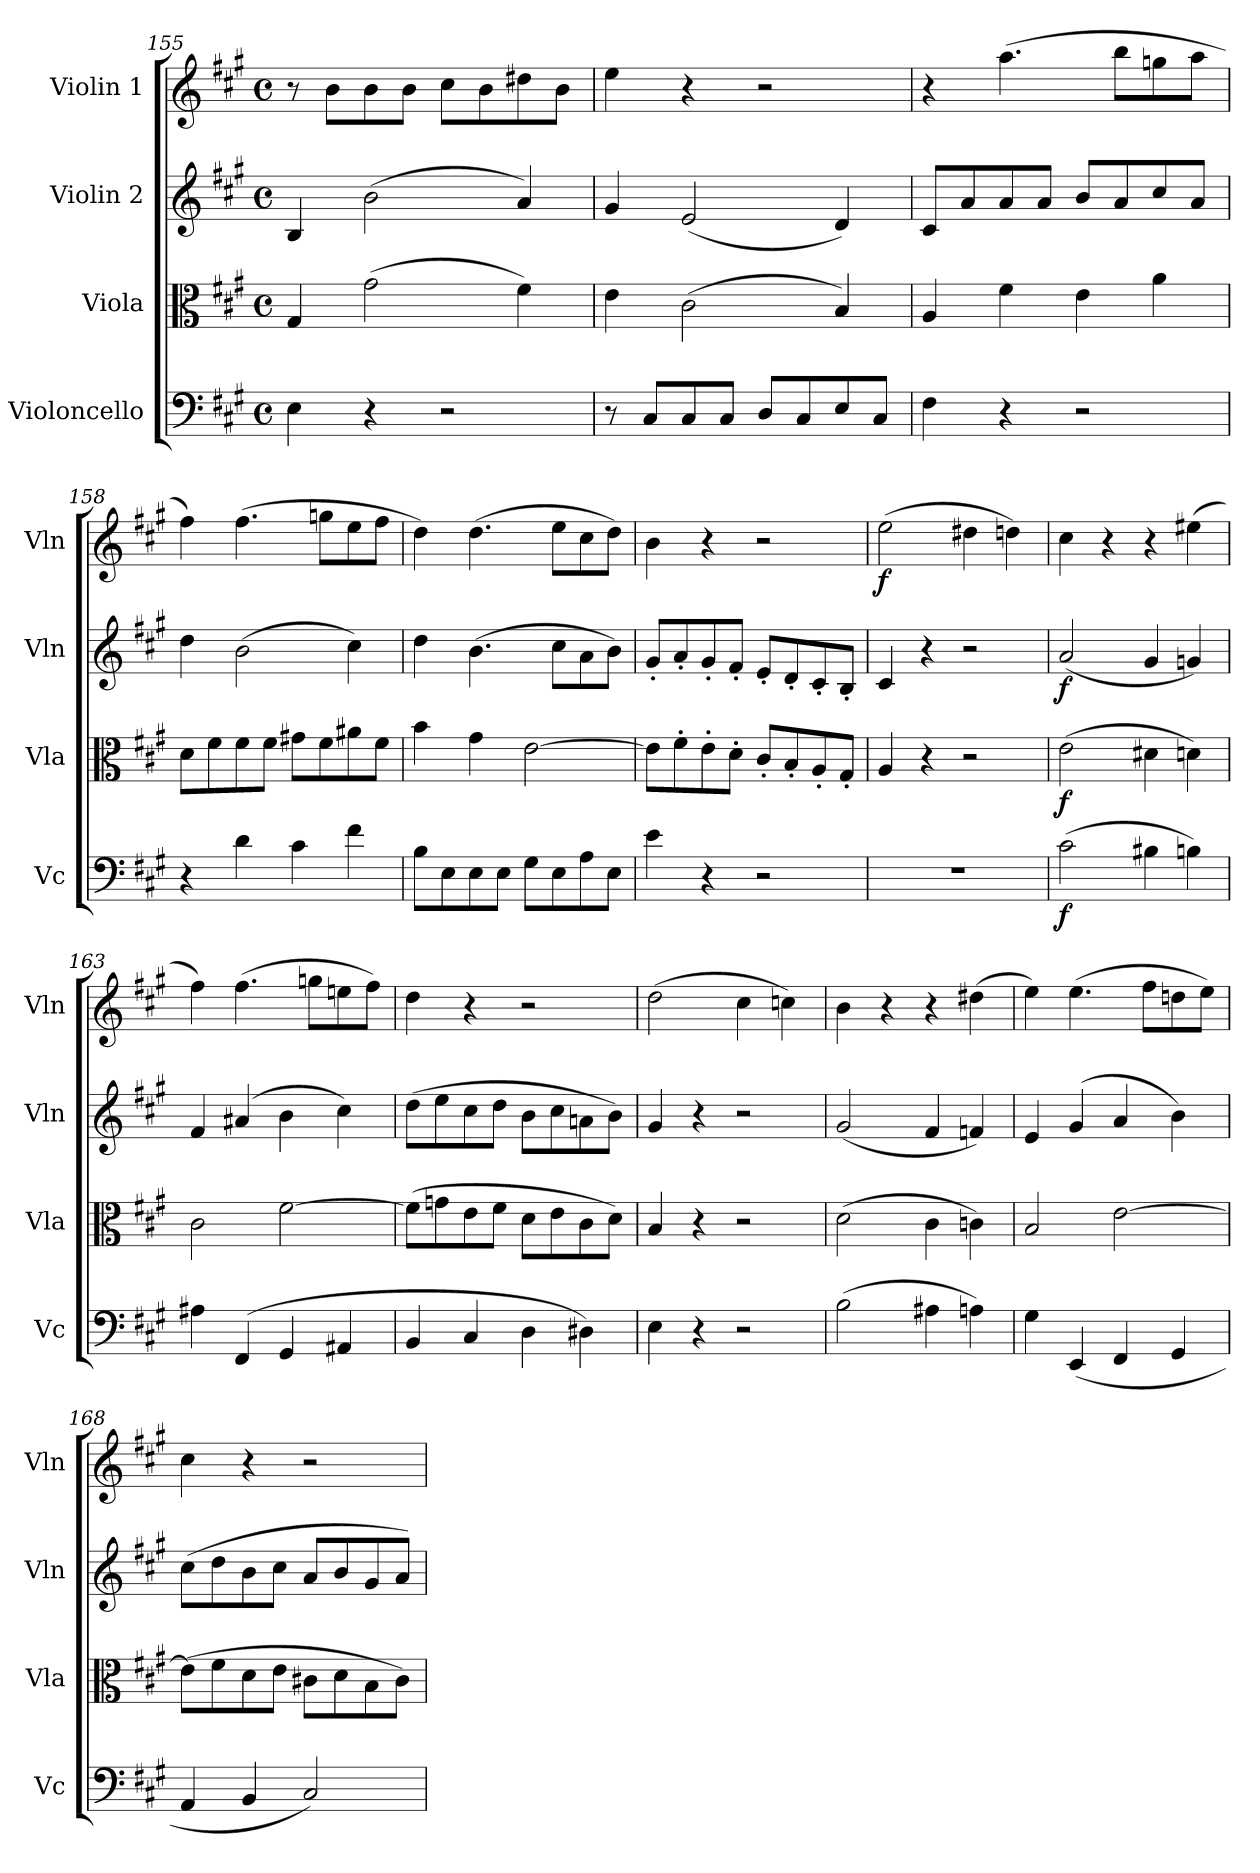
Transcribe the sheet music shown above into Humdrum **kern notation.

**kern	**dynam	**kern	**dynam	**kern	**dynam	**kern	**dynam
*part4	*part4	*part3	*part3	*part2	*part2	*part1	*part1
*staff4	*staff4	*staff3	*staff3	*staff2	*staff2	*staff1	*staff1
*I"Violoncello	*	*I"Viola	*	*I"Violin 2	*	*I"Violin 1	*
*I'Vc	*	*I'Vla	*	*I'Vln	*	*I'Vln	*
*clefF4	*	*clefC3	*	*clefG2	*	*clefG2	*
*k[f#c#g#]	*	*k[f#c#g#]	*	*k[f#c#g#]	*	*k[f#c#g#]	*
*M4/4	*	*M4/4	*	*M4/4	*	*M4/4	*
*met(c)	*	*met(c)	*	*met(c)	*	*met(c)	*
=155	=155	=155	=155	=155	=155	=155	=155
4E\	.	4G#/	.	4B/	.	8r	.
.	.	.	.	.	.	8b\L	.
4r	.	(2g#\	.	(2b\	.	8b\	.
.	.	.	.	.	.	8b\J	.
2r	.	.	.	.	.	8cc#\L	.
.	.	.	.	.	.	8b\	.
.	.	4f#\)	.	4a/)	.	8dd#X\	.
.	.	.	.	.	.	8b\J	.
=156	=156	=156	=156	=156	=156	=156	=156
8r	.	4e\	.	4g#/	.	4ee\	.
8C#/L	.	.	.	.	.	.	.
8C#/	.	(2c#\	.	(2e/	.	4r	.
8C#/J	.	.	.	.	.	.	.
8D/L	.	.	.	.	.	2r	.
8C#/	.	.	.	.	.	.	.
8E/	.	4B/)	.	4d/)	.	.	.
8C#/J	.	.	.	.	.	.	.
=157	=157	=157	=157	=157	=157	=157	=157
4F#\	.	4A/	.	8c#/L	.	4r	.
.	.	.	.	8a/	.	.	.
4r	.	4f#\	.	8a/	.	(4.aa\	.
.	.	.	.	8a/J	.	.	.
2r	.	4e\	.	8b/L	.	.	.
.	.	.	.	8a/	.	8bb\L	.
.	.	4a\	.	8cc#/	.	8ggn\	.
.	.	.	.	8a/J	.	8aa\J	.
!!LO:LB:g=z
=158	=158	=158	=158	=158	=158	=158	=158
4r	.	8d\L	.	4dd\	.	4ff#\)	.
.	.	8f#\	.	.	.	.	.
4d\	.	8f#\	.	(2b\	.	(4.ff#\	.
.	.	8f#\J	.	.	.	.	.
4c#\	.	8g#X\L	.	.	.	.	.
.	.	8f#\	.	.	.	8ggn\L	.
4f#\	.	8a#X\	.	4cc#\)	.	8ee\	.
.	.	8f#\J	.	.	.	8ff#\J	.
=159	=159	=159	=159	=159	=159	=159	=159
8B\L	.	4b\	.	4dd\	.	4dd\)	.
8E\	.	.	.	.	.	.	.
8E\	.	4g#\	.	(4.b\	.	(4.dd\	.
8E\J	.	.	.	.	.	.	.
8G#\L	.	[2e\	.	.	.	.	.
8E\	.	.	.	8cc#\L	.	8ee\L	.
8A\	.	.	.	8a\	.	8cc#\	.
8E\J	.	.	.	8b\J)	.	8dd\J)	.
!!LO:LB:g=z
=160	=160	=160	=160	=160	=160	=160	=160
4e\	.	8e\L]	.	8g#'/L	.	4b\	.
.	.	8f#'\	.	8a'/	.	.	.
4r	.	8e'\	.	8g#'/	.	4r	.
.	.	8d'\J	.	8f#'/J	.	.	.
2r	.	8c#'/L	.	8e'/L	.	2r	.
.	.	8B'/	.	8d'/	.	.	.
.	.	8A'/	.	8c#'/	.	.	.
.	.	8G#'/J	.	8B'/J	.	.	.
=161	=161	=161	=161	=161	=161	=161	=161
!	!	!	!	!	!	!	!LO:DY:b
1r	.	4A/	.	4c#/	.	(2ee\	f
.	.	4r	.	4r	.	.	.
.	.	2r	.	2r	.	4dd#X\	.
.	.	.	.	.	.	4ddn\)	.
=162	=162	=162	=162	=162	=162	=162	=162
!	!LO:DY:b	!	!LO:DY:b	!	!LO:DY:b	!	!
(2c#\	f	(2e\	f	(2a/	f	4cc#\	.
.	.	.	.	.	.	4r	.
4B#X\	.	4d#X\	.	4g#/	.	4r	.
4Bn\)	.	4dn\)	.	4gn/)	.	(4ee#X\	.
=163	=163	=163	=163	=163	=163	=163	=163
4A#X\	.	2c#\	.	4f#/	.	4ff#\)	.
(4FF#/	.	.	.	(4a#X/	.	(4.ff#\	.
4GG#/	.	[2f#\	.	4b\	.	.	.
.	.	.	.	.	.	8ggn\L	.
4AA#X/	.	.	.	4cc#\)	.	8een\	.
.	.	.	.	.	.	8ff#\J)	.
=164	=164	=164	=164	=164	=164	=164	=164
4BB/	.	(8f#\L]	.	(8dd\L	.	4dd\	.
.	.	8gn\	.	8ee\	.	.	.
4C#/	.	8e\	.	8cc#\	.	4r	.
.	.	8f#\J	.	8dd\J	.	.	.
4D\	.	8d\L	.	8b\L	.	2r	.
.	.	8e\	.	8cc#\	.	.	.
4D#X\)	.	8c#\	.	8an\	.	.	.
.	.	8d\J)	.	8b\J)	.	.	.
=165	=165	=165	=165	=165	=165	=165	=165
4E\	.	4B/	.	4g#/	.	(2dd\	.
4r	.	4r	.	4r	.	.	.
2r	.	2r	.	2r	.	4cc#\	.
.	.	.	.	.	.	4ccn\)	.
=166	=166	=166	=166	=166	=166	=166	=166
(2B\	.	(2d\	.	(2g#/	.	4b\	.
.	.	.	.	.	.	4r	.
4A#X\	.	4c#\	.	4f#/	.	4r	.
4An\)	.	4cn\)	.	4fn/)	.	(4dd#X\	.
=167	=167	=167	=167	=167	=167	=167	=167
4G#\	.	2B/	.	4e/	.	4ee\)	.
(<4EE/	.	.	.	(4g#/	.	(4.ee\	.
4FF#/	.	[2e\	.	4a/	.	.	.
.	.	.	.	.	.	8ff#\L	.
4GG#/	.	.	.	4b\)	.	8ddn\	.
.	.	.	.	.	.	8ee\J)	.
!!LO:LB:g=z
=168	=168	=168	=168	=168	=168	=168	=168
4AA/	.	(8e\L]	.	(8cc#\L	.	4cc#\	.
.	.	8f#\	.	8dd\	.	.	.
4BB/	.	8d\	.	8b\	.	4r	.
.	.	8e\J	.	8cc#\J	.	.	.
2C#/)	.	8c#X\L	.	8a/L	.	2r	.
.	.	8d\	.	8b/	.	.	.
.	.	8B\	.	8g#/	.	.	.
.	.	8c#\J)	.	8a/J)	.	.	.
=	=	=	=	=	=	=	=
*-	*-	*-	*-	*-	*-	*-	*-
